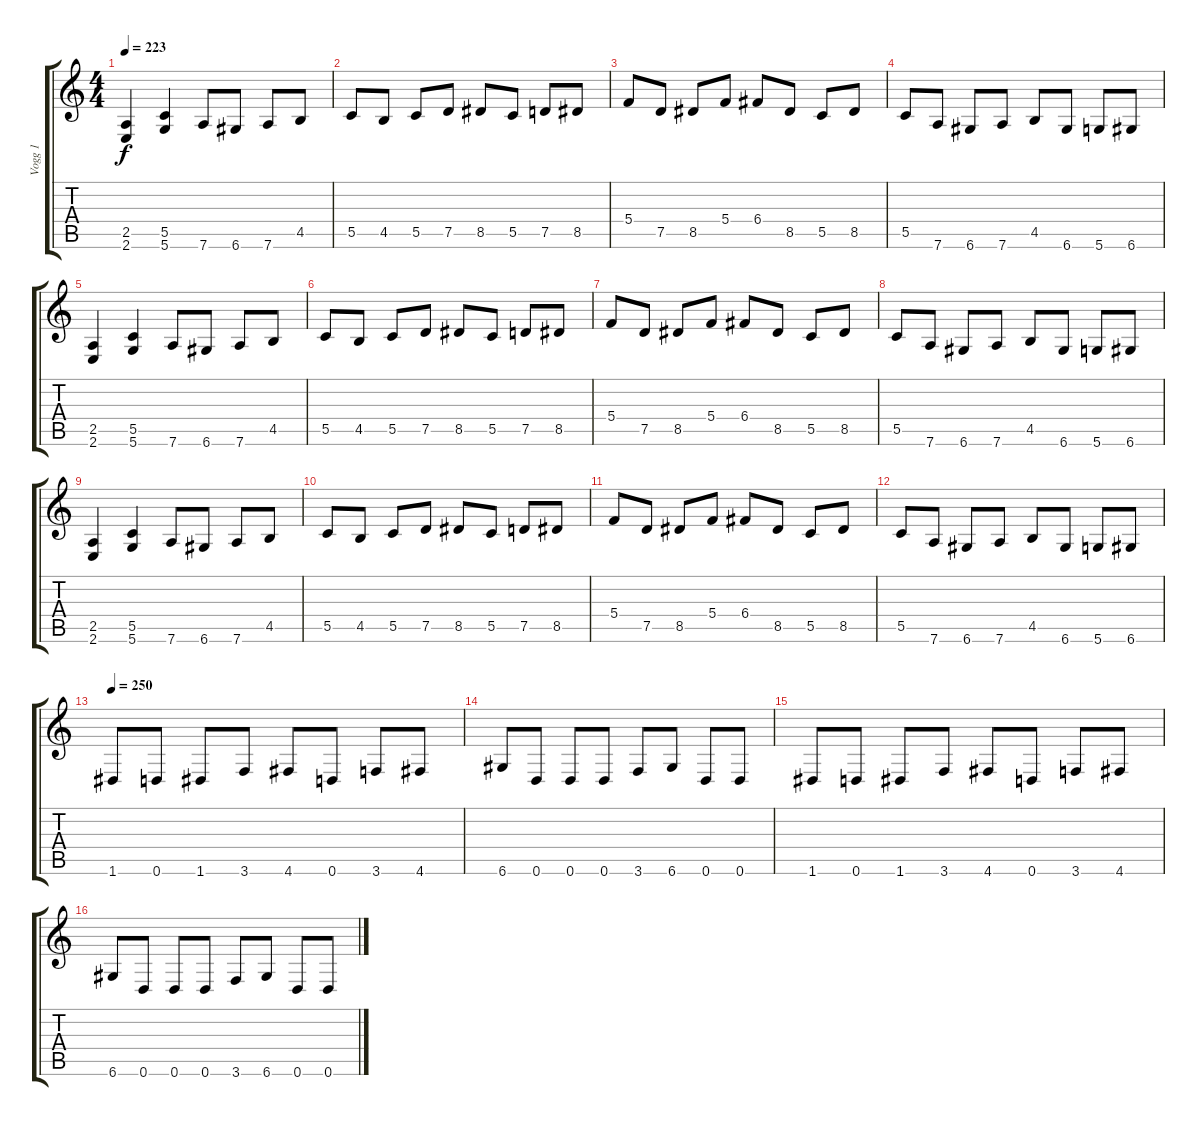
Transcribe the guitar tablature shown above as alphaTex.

\track ("Vogg 1" "Vogg 1") {instrument distortionguitar}
\staff {score tabs}
\tuning (D4 A3 F3 C3 G2 D2) {hide}
\ts (4 4)
\tempo 223
\clef g2
\ks c
(2.5 2.6).4{dy f} (5.5 5.6).4 7.6.8 6.6.8 7.6.8 4.5.8 |
5.5.8 4.5.8 5.5.8 7.5.8 8.5.8 5.5.8 7.5.8 8.5.8 |
5.4.8 7.5.8 8.5.8 5.4.8 6.4.8 8.5.8 5.5.8 8.5.8 |
5.5.8 7.6.8 6.6.8 7.6.8 4.5.8 6.6.8 5.6.8 6.6.8 |
(2.5 2.6).4 (5.5 5.6).4 7.6.8 6.6.8 7.6.8 4.5.8 |
5.5.8 4.5.8 5.5.8 7.5.8 8.5.8 5.5.8 7.5.8 8.5.8 |
5.4.8 7.5.8 8.5.8 5.4.8 6.4.8 8.5.8 5.5.8 8.5.8 |
5.5.8 7.6.8 6.6.8 7.6.8 4.5.8 6.6.8 5.6.8 6.6.8 |
(2.5 2.6).4 (5.5 5.6).4 7.6.8 6.6.8 7.6.8 4.5.8 |
5.5.8 4.5.8 5.5.8 7.5.8 8.5.8 5.5.8 7.5.8 8.5.8 |
5.4.8 7.5.8 8.5.8 5.4.8 6.4.8 8.5.8 5.5.8 8.5.8 |
5.5.8 7.6.8 6.6.8 7.6.8 4.5.8 6.6.8 5.6.8 6.6.8 |
\tempo 250
1.6.8 0.6.8 1.6.8 3.6.8 4.6.8 0.6.8 3.6.8 4.6.8 |
6.6.8 0.6.8 0.6.8 0.6.8 3.6.8 6.6.8 0.6.8 0.6.8 |
1.6.8 0.6.8 1.6.8 3.6.8 4.6.8 0.6.8 3.6.8 4.6.8 |
6.6.8 0.6.8 0.6.8 0.6.8 3.6.8 6.6.8 0.6.8 0.6.8
